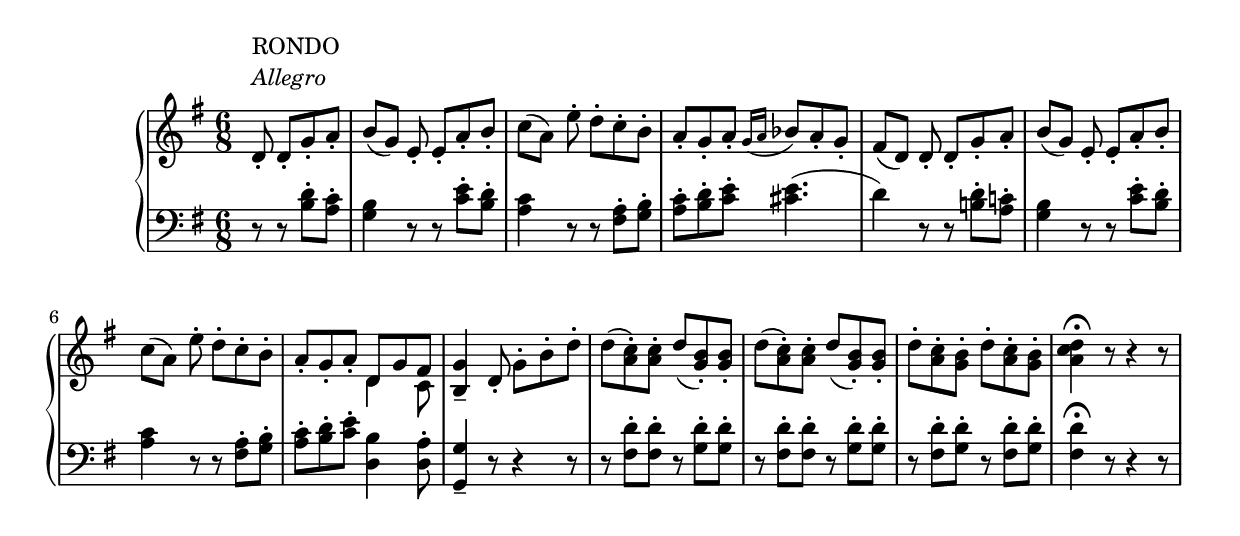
% DO NOT EDIT this file manually; it is automatically
% generated from Documentation/snippets/new
% Make any changes in Documentation/snippets/new/
% and then run scripts/auxiliar/makelsr.py
%
% This file is in the public domain.
%% Note: this file works from version 2.17.27
\version "2.18.0"

\header {
  lsrtags = "headword"

  texidoc = "
Expressive headword

"
  doctitle = "Expressive headword"
} % begin verbatim

\include "english.ly"

% NR 1.3 Expressive marks

% L. v. Beethoven, Op. 49 no. 1
% Piano sonata 19 - "Leichte Sonate"
% measures 1 - 12

%\layout {
%   \context {
%      \Score
%      \override SpacingSpanner.base-shortest-duration =
%         #(ly:make-moment 1/20)
%   }
%}

\new PianoStaff <<

   % RH Staff
   \new Staff {
      \clef treble
      \key g \major
      \time 6/8
      \partial 2
      \once \override TextScript.padding = #2
      d'8 \staccato
      ^ \markup { \column {
         RONDO
         \italic Allegro } }
      d'8 \staccato
      g'8 \staccato
      a'8 \staccato

      |

      b'8 [ (
      g'8 ] )
      e'8 \staccato
      e' \staccato
      a'8 \staccato
      b'8 \staccato

      |

      c''8 [ (
      a'8 ] )
      e''8 \staccato
      d''8 \staccato
      c''8 \staccato
      b'8 \staccato

      |

      a'8 \staccato
      g'8 \staccato
      a'8 \staccato
      \acciaccatura { g'16 [ a'16 ] }
      bf'8
      a'8 \staccato
      g'8 \staccato

      |

      fs'8 [ (
      d'8 ] )
      d'8 \staccato
      d'8 \staccato
      g'8 \staccato
      a'8 \staccato

      |

      b'8 [ (
      g'8 ] )
      e'8 \staccato
      e'8 \staccato
      a'8 \staccato
      b'8 \staccato

      |

      c''8 [ (
      a'8 ] )
      e''8 \staccato
      d''8 \staccato
      c''8 \staccato
      b'8 \staccato

      |

      a'8 \staccato
      g'8 \staccato
      a'8 \staccato
      <<
         {
            \voiceOne
            d'8
            g'8
            fs'8
            \oneVoice
         }
         \new Voice {
            \voiceTwo
            d'4
            c'8
            \oneVoice
         }
      >>

      |

      <b g'>4 \tenuto
      d'8 \staccato
      g'8 \staccato
      b'8 \staccato
      d''8 \staccato

      |

      d''8 (
      <c'' a'>8 \staccato )
      <c'' a'>8 \staccato
      d''8 (
      <b' g'>8 \staccato )
      <b' g'>8 \staccato

      |

      d''8 (
      <c'' a'>8 \staccato )
      <c'' a'>8 \staccato
      d''8 (
      <b' g'>8 \staccato )
      <b' g'>8 \staccato

      |

      d''8 \staccato
      <c'' a'>8 \staccato
      <b' g'>8 \staccato
      d'' \staccato
      <c'' a'>8 \staccato
      <b' g'>8 \staccato

      |

      <d'' c'' a'>4 \fermata
      r8 r4 r8
   }

   % LH Staff
   \new Staff {
      \clef bass
      \key g \major
      \time 6/8
      \partial 2
      r8
      r8
      <d' b>8 \staccato
      <c' a>8 \staccato

      |

      <b g>4
      r8
      r8
      <e' c'>8 \staccato
      <d' b>8 \staccato

      |

      <c' a>4
      r8
      r8
      <a fs>8 \staccato
      <b g>8 \staccato

      |

      <c' a>8 \staccato
      <b d'>8 \staccato
      <e' c'>8 \staccato
      <e' cs'>4. (

      |

      d'4 )
      r8
      r8
      <d' b!>8 \staccato
      <c'! a>8 \staccato

      |

      <b g>4
      r8
      r8
      <e' c'>8 \staccato
      <d' b>8 \staccato

      |

      <c' a>4
      r8
      r8
      <a fs>8 \staccato
      <b g>8 \staccato

      |

      <c' a>8 \staccato
      <d' b>8 \staccato
      <e' c'>8 \staccato
      <b d>4
      <a d>8 \staccato

      |

      <g g,>4 \tenuto
      r8
      r4
      r8

      |

      r8
      <d' fs>8 \staccato
      <d' fs>8 \staccato
      r8
      <d' g>8 \staccato
      <d' g>8 \staccato

      |

      r8
      <d' fs>8 \staccato
      <d' fs>8 \staccato
      r8
      <d' g>8 \staccato
      <d' g>8 \staccato

      |

      r8
      <d' fs>8 \staccato
      <d' g>8 \staccato
      r8
      <d' fs>8 \staccato
      <d' g>8 \staccato

      |

      <d' fs>4 \fermata
      r8 r4 r8
   }

>>
